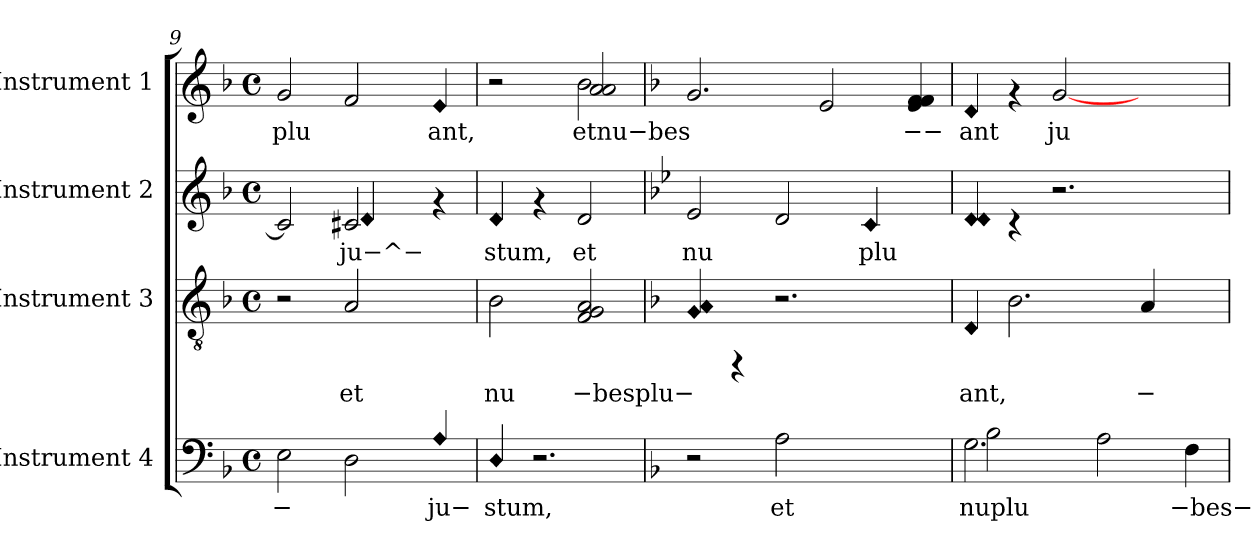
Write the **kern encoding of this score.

**kern	**text	**kern	**text	**kern	**text	**kern	**text
*part4	*part4	*part3	*part3	*part2	*part2	*part1	*part1
*staff4	*staff4	*staff3	*staff3	*staff2	*staff2	*staff1	*staff1
*I"Instrument 4	*	*I"Instrument 3	*	*I"Instrument 2	*	*I"Instrument 1	*
*clefF4	*	*clefGv2	*	*clefG2	*	*clefG2	*
*k[b-]	*	*k[b-]	*	*k[b-]	*	*k[b-]	*
*F:	*	*F:	*	*F:	*	*F:	*
*M4/4	*	*M4/4	*	*M4/4	*	*M4/4	*
*met(c)	*	*met(c)	*	*met(c)	*	*met(c)	*
=9	=9	=9	=9	=9	=9	=9	=9
!	!LO:LY:b:cj	!	!	!	!LO:LY:b:cj	!	!LO:LY:b:cj
*	*	*	*	*^	*	*	*
2E\	−	2r	.	2c/]	2ryy	.	2g/	plu
!	!	!	!LO:LY:b:cj	!	!LO:N:head=diamond	!LO:LY:b:cj	!	!
2D\	.	2A/	et	2c#X/	4d/	ju−^−	2f/	.
.	.	.	.	.	2ryy	.	.	.
!LO:N:head=diamond	!LO:LY:b:cj	!	!	!	!	!	!LO:N:head=diamond	!LO:LY:b:cj
4A/	ju−	4ryy	.	4rf	.	.	4e/	ant,
*	*	*	*	*v	*v	*	*	*
=10	=10	=10	=10	=10	=10	=10	=10
!LO:N:head=diamond	!LO:LY:b:cj	!	!LO:LY:b:cj	!LO:N:head=diamond	!LO:LY:b:cj	!	!
*	*	*	*	*	*	*^	*
4D/	stum,	2B-\	nu	4d/	stum,	2r	2ryy	.
2.r	.	.	.	4rf	.	.	.	.
!	!	!	!LO:LY:b:cj	!	!LO:LY:b:cj	!	!	!LO:LY:b:cj
.	.	2A/ 2G/ 2F/	−besplu−	2d/	et	2b-\	2a/ 2a/	etnu−bes
*	*	*	*	*	*	*v	*v	*
!!LO:PB:g=z
=11	=11	=11	=11	=11	=11	=11	=11
*	*	*	*	*k[b-e-]	*	*	*
*	*	*	*	*B-:	*	*	*
*	*	*	*	*	*	*^	*
!	!	!LO:N:n=1:head=diamond	!	!	!	!	!	!
!	!	!LO:N:n=2:head=diamond	!	!	!LO:LY:b:cj	!	!	!
*	*	*	*	*	*	*v	*v	*
2r	.	4G/ 4A/	.	2e-/	nu	2.g/	.
.	.	4rDD	.	.	.	.	.
!	!LO:LY:b:cj	!	!	!	!	!	!
2A\	et	2.r	.	2d/	.	.	.
.	.	.	.	.	.	2e/	.
!	!	!	!	!LO:N:head=diamond	!LO:LY:b:cj	!	!
2ryy	.	.	.	4c/	plu	.	.
!	!	!	!	!	!	!	!LO:LY:b:cj
.	.	4ryy	.	4ryy	.	4f/ 4e/ 4f/	−−
=12	=12	=12	=12	=12	=12	=12	=12
*^	*	*	*	*	*	*	*
!	!	!LO:LY:b:cj	!LO:N:head=diamond	!LO:LY:b:cj	!LO:N:n=1:head=diamond	!	!	!
!	!	!	!	!	!LO:N:n=2:head=diamond	!	!LO:N:head=diamond	!LO:LY:b:cj
2.G\	2B-\	nuplu	4D/	ant,	4d/ 4d/	.	4d/	ant
.	.	.	2.B-\	.	4rB	.	4rf	.
!	!	!	!	!	!	!	!	!LO:LY:b:cj
.	1ryy	.	.	.	2.r	.	[<2g/	ju
2A\	.	.	.	.	.	.	.	.
!	!	!	!	!LO:LY:b:cj	!	!	!	!
.	.	.	4A/	−	.	.	2ryy	.
!	!	!LO:LY:b:cj	!	!	!	!	!	!
4F\	.	−bes−	4ryy	.	4ryy	.	.	.
*v	*v	*	*	*	*	*	*	*
=	=	=	=	=	=	=	=
*-	*-	*-	*-	*-	*-	*-	*-
